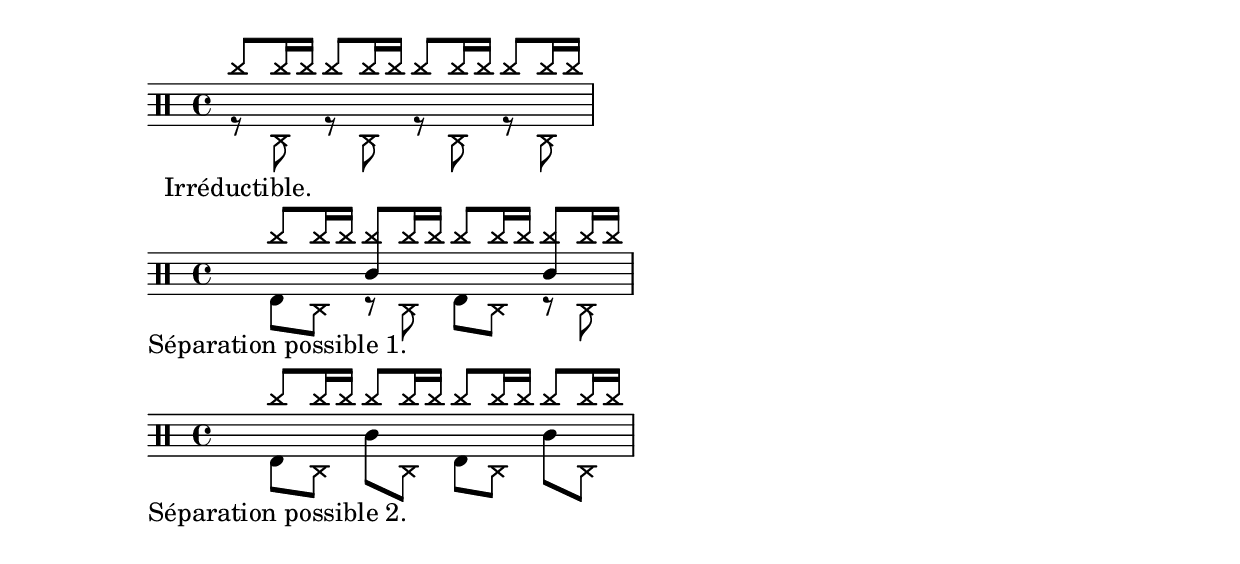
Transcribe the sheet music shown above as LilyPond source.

\version "2.22.1"
\language français
\include "../0_drum_style_perso.ly"

up = {
  \clef percussion
  \x do''8 do''16 do'' do''8 do''16 do'' do''8 do''16 do'' do''8 do''16 do'' 
}
down = {
  \clef percussion
  r8 \x do8 r8 do r8 do r8 do 
}
\score 
{
  <<
	\new Staff
	<<
	  \new Voice { \voiceOne \up }
	  \new Voice { \voiceTwo \down }
	>>
	\addlyrics { "Irréductible." }
  >>
}

up = {
  \clef percussion
  \x do''8 do''16 do'' \o <do' \xNote do''>8 \x do''16 do'' do''8 do''16 do'' \o <do' \xNote do''>8 \x do''16 do'' 
}
down = {
  \clef percussion
  \o mi8 \x do8 r8 do \o mi \x do r8 do 
}
\score 
{
  <<
	\new Staff
	<<
	  \new Voice { \voiceOne \up }
	  \new Voice { \voiceTwo \down }
	>>
	\addlyrics { "Séparation possible 1." }
  >>
}

up = {
  \clef percussion
  \x do''8 do''16 do'' do''8 do''16 do'' do''8 do''16 do'' do''8 do''16 do'' 
}
down = {
  \clef percussion
  \o mi8[ \x do] \o do'[ \x do] \o mi[ \x do] \o do'[ \x do]
}
\score 
{
  <<
	\new Staff
	<<
	  \new Voice { \voiceOne \up }
	  \new Voice { \voiceTwo \down }
	>>
	\addlyrics { "Séparation possible 2." }
  >>
}
